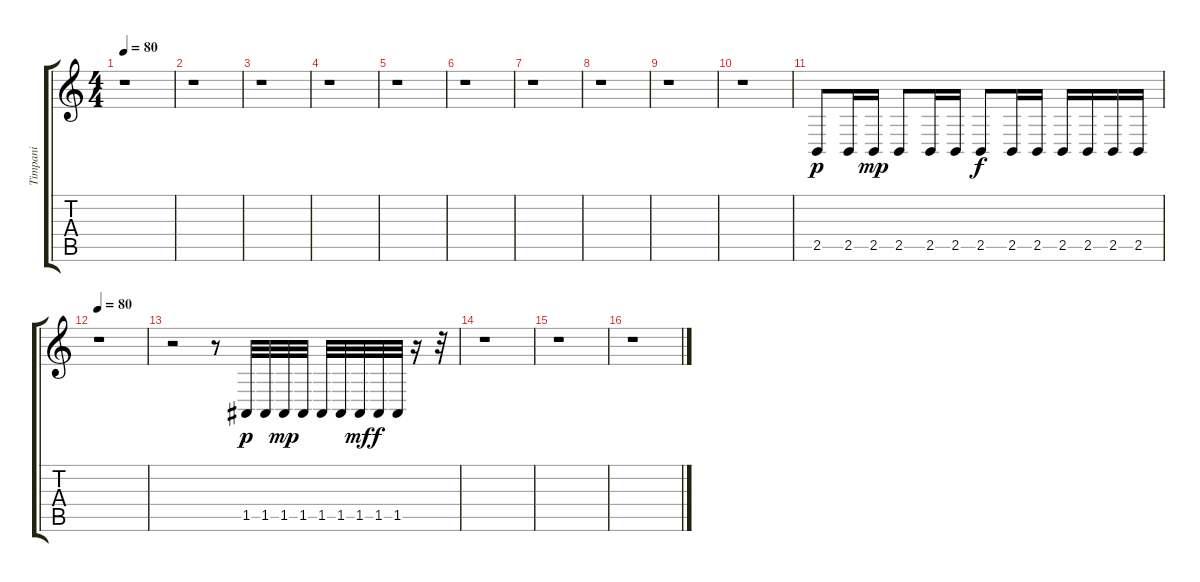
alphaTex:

\track ("Timpani" "Timpani") {instrument timpani}
\staff {score tabs}
\tuning (E4 B3 G3 D3 A2 E2) {hide}
\ts (4 4)
\tempo 80
\clef g2
\ks c
r.1{dy f} |
r.1 |
r.1 |
r.1 |
r.1 |
r.1 |
r.1 |
r.1 |
r.1 |
r.1 |
2.5.8{dy p} 2.5.16 2.5.16{dy mp} 2.5.8 2.5.16 2.5.16 2.5.8{dy f} 2.5.16 2.5.16 2.5.16 2.5.16 2.5.16 2.5.16 |
\tempo 80
r.1 |
r.2 r.8 1.5.32{dy p} 1.5.32 1.5.32{dy mp} 1.5.32 1.5.32 1.5.32 1.5.32{dy mf} 1.5.32{dy f} 1.5.32 r.16 r.32 |
r.1 |
r.1 |
r.1
